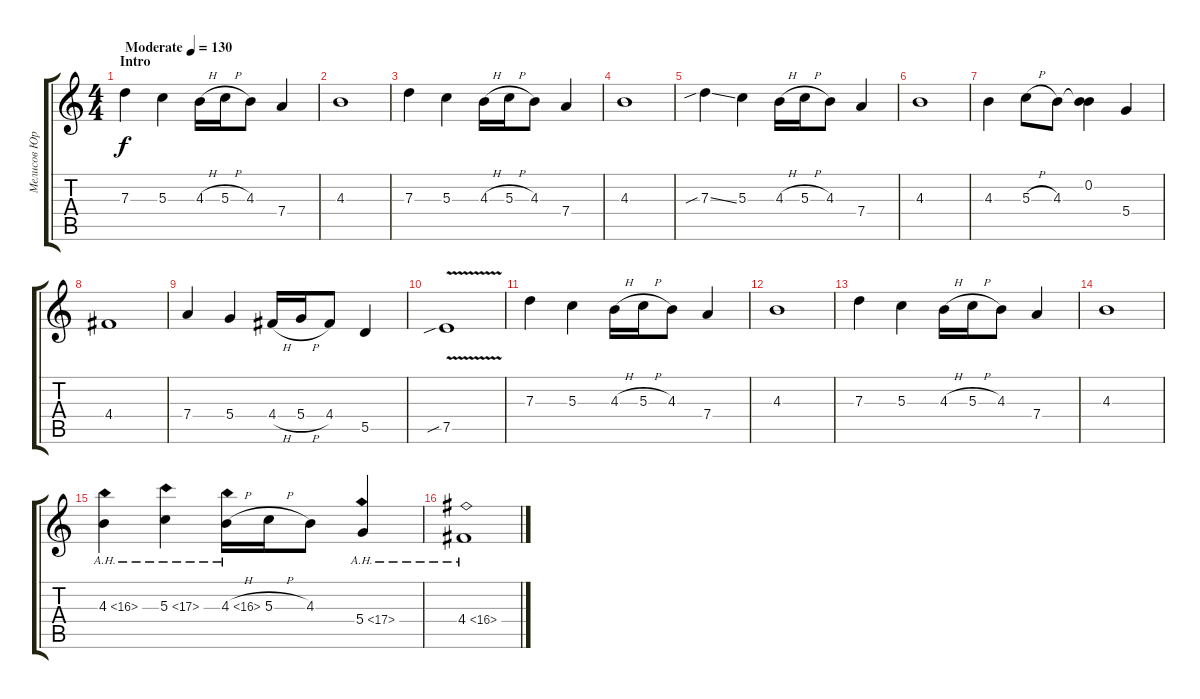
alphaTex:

\track ("Мелисов Юрий" "Мелисов Юр") {instrument distortionguitar}
\staff {score tabs}
\tuning (E4 B3 G3 D3 A2 E2) {hide}
\ts (4 4)
\section ("" "Intro")
\tempo (130 "Moderate")
\clef g2
\ks c
7.3.4{dy f instrument distortionguitar} 5.3.4 4.3{h}.16 5.3{h}.16 4.3.8 7.4.4 |
4.3.1 |
7.3.4 5.3.4 4.3{h}.16 5.3{h}.16 4.3.8 7.4.4 |
4.3.1 |
7.3{sib ss}.4 5.3.4 4.3{h}.16 5.3{h}.16 4.3.8 7.4.4 |
4.3.1 |
4.3.4 5.3{h}.8 4.3.8 (0.2 4.3{t}).4 5.4.4 |
4.4.1 |
7.4.4 5.4.4 4.4{h}.16 5.4{h}.16 4.4.8 5.5.4 |
7.5{v sib}.1 |
7.3.4 5.3.4 4.3{h}.16 5.3{h}.16 4.3.8 7.4.4 |
4.3.1 |
7.3.4 5.3.4 4.3{h}.16 5.3{h}.16 4.3.8 7.4.4 |
4.3.1 |
4.3{ah 12}.4 5.3{ah 12}.4 4.3{ah 12 h}.16 5.3{h}.16 4.3.8 5.4{ah 12}.4 |
4.4{ah 12}.1
